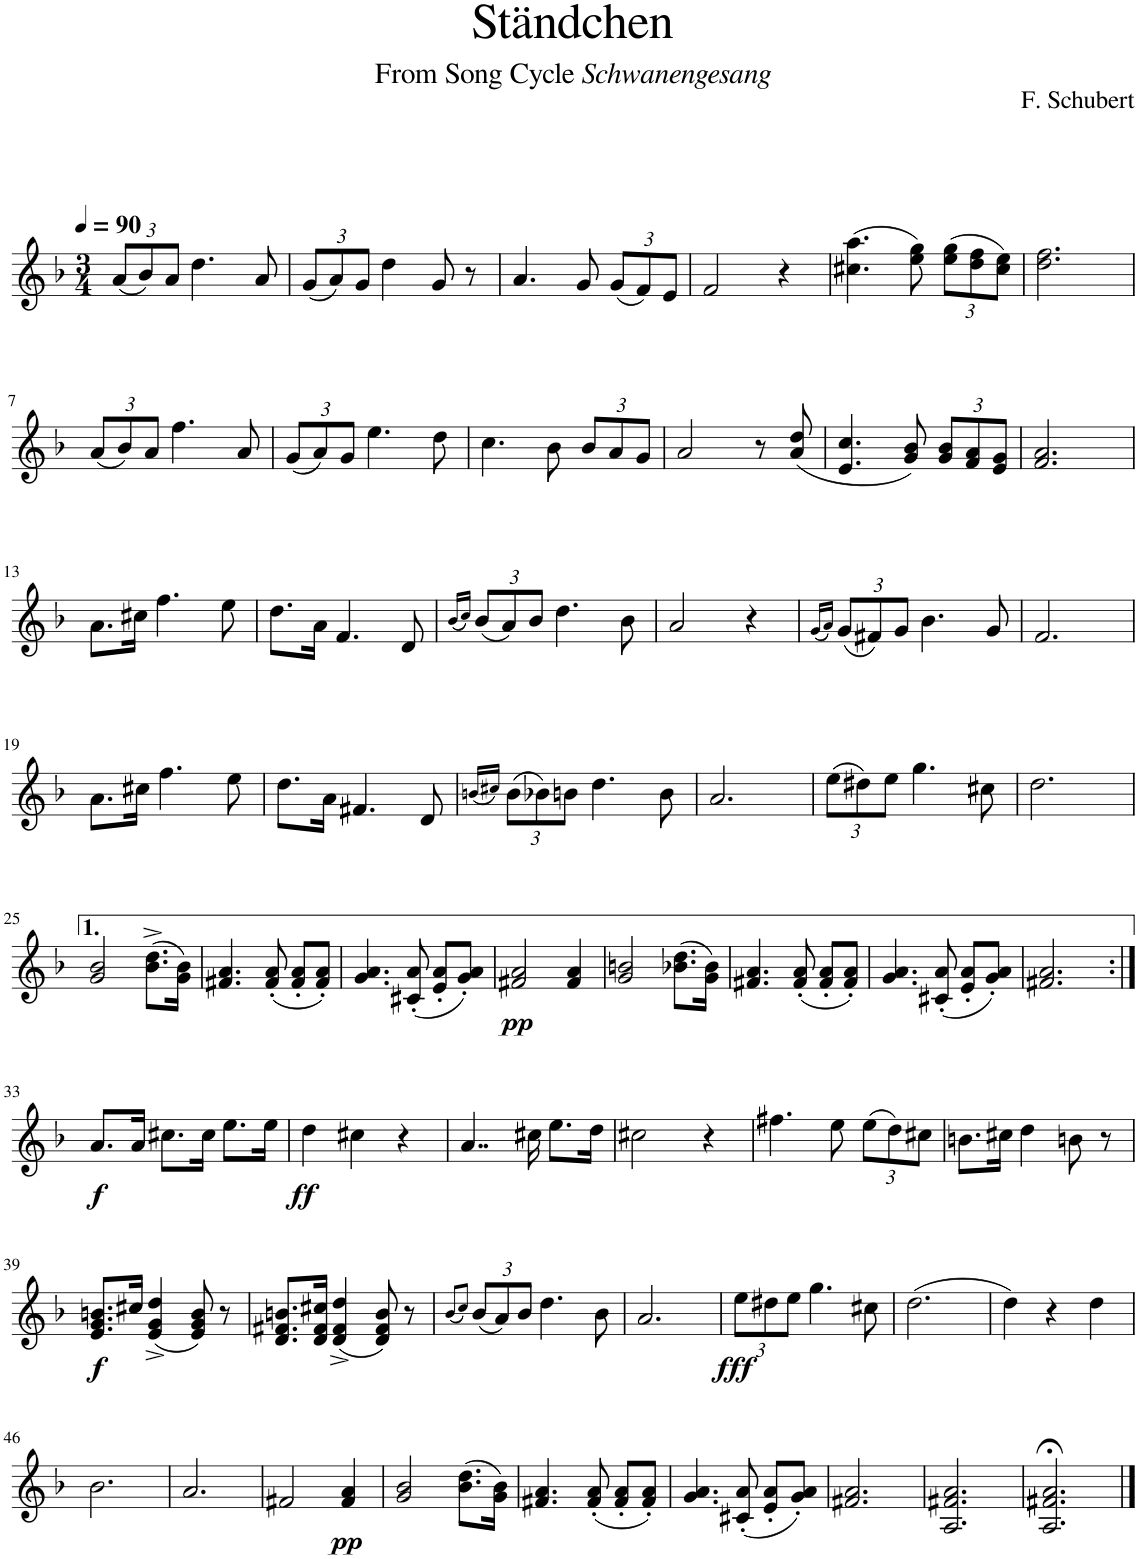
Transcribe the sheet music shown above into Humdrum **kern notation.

**kern	**dynam
*part1	*part1
*staff1	*staff1
*I"Piano	*
*I'Pno.	*
*clefG2	*
*k[b-]	*
*M3/4	*
*MM90	*
*Xbrackettup	*
=1	=1
(12a/L	.
12b-/)	.
12a/J	.
4.dd\	.
8a/	.
=2	=2
(12g/L	.
12a/)	.
12g/J	.
4dd\	.
8g/	.
8r	.
=3	=3
4.a/	.
8g/	.
(12g/L	.
12f/)	.
12e/J	.
=4	=4
2f/	.
4r	.
=5	=5
(4.cc#X\ 4.aa\	.
8ee\ 8gg\)	.
(12ee\ 12gg\L	.
12dd\ 12ff\	.
12cc#\ 12ee\J)	.
=6	=6
2.dd\ 2.ff\	.
!!LO:LB:g=z
=7	=7
(12a/L	.
12b-/)	.
12a/J	.
4.ff\	.
8a/	.
=8	=8
(12g/L	.
12a/)	.
12g/J	.
4.ee\	.
8dd\	.
=9	=9
4.cc\	.
8b-\	.
12b-/L	.
12a/	.
12g/J	.
=10	=10
2a/	.
8r	.
(8a/ 8dd/	.
=11	=11
4.e/ 4.cc/	.
8g/ 8b-/)	.
12g/ 12b-/L	.
12f/ 12a/	.
12e/ 12g/J	.
=12	=12
2.f/ 2.a/	.
!!LO:LB:g=z
=13	=13
8.a\L	.
16cc#X\Jk	.
4.ff\	.
8ee\	.
=14	=14
8.dd\L	.
16a\Jk	.
4.f/	.
8d/	.
=15	=15
(16qb-/LL	.
16qcc/JJ)	.
(12b-/L	.
12a/)	.
12b-/J	.
4.dd\	.
8b-\	.
=16	=16
2a/	.
4r	.
=17	=17
(16qg/LL	.
16qa/JJ)	.
(12g/L	.
12f#X/)	.
12g/J	.
4.b-\	.
8g/	.
=18	=18
2.f/	.
!!LO:LB:g=z
=19	=19
8.a\L	.
16cc#X\Jk	.
4.ff\	.
8ee\	.
=20	=20
8.dd\L	.
16a\Jk	.
4.f#X/	.
8d/	.
=21	=21
(16qbn/LL	.
16qcc#X/JJ)	.
(12b\L	.
12b-X\)	.
12bn\J	.
4.dd\	.
8b\	.
=22	=22
2.a/	.
=23	=23
(12ee\L	.
12dd#X\)	.
12ee\J	.
4.gg\	.
8cc#X\	.
=24	=24
2.dd\	.
!!LO:LB:g=z
=25	=25
2g/ 2b-/	.
(8.b-\^ 8.dd\^L	.
16g\ 16b-\Jk)	.
=26	=26
4.f#X/ 4.a/	.
(8f#/' 8a/'	.
8f#/' 8a/'L	.
8f#/' 8a/'J)	.
=27	=27
4.g/ 4.a/	.
(8c#X/' 8a/'	.
8e/' 8a/'L	.
8g/' 8a/'J)	.
=28	=28
!	!LO:DY:b
2f#X/ 2a/	pp
4f#/ 4a/	.
=29	=29
2g/ 2bn/	.
(8.b-X\ 8.dd\L	.
16g\ 16b-\Jk)	.
=30	=30
4.f#X/ 4.a/	.
(8f#/' 8a/'	.
8f#/' 8a/'L	.
8f#/' 8a/'J)	.
=31	=31
4.g/ 4.a/	.
(8c#X/' 8a/'	.
8e/' 8a/'L	.
8g/' 8a/'J)	.
=32	=32
2.f#X/ 2.a/	.
!!LO:LB:g=z
=33:|!	=33:|!
!	!LO:DY:b
8.a/L	f
16a/Jk	.
8.cc#X\L	.
16cc#\Jk	.
8.ee\L	.
16ee\Jk	.
=34	=34
!	!LO:DY:b
4dd\	ff
4cc#X\	.
4r	.
=35	=35
4..a/	.
16cc#X\	.
8.ee\L	.
16dd\Jk	.
=36	=36
2cc#X\	.
4r	.
=37	=37
4.ff#X\	.
8ee\	.
(12ee\L	.
12dd\)	.
12cc#X\J	.
=38	=38
8.bn\L	.
16cc#X\Jk	.
4dd\	.
8bn\	.
8r	.
!!LO:LB:g=z
=39	=39
!	!LO:DY:b
8.e/ 8.g/ 8.bn/L	f
16cc#X/Jk	.
(4e/^ 4g/^ 4dd/^	.
8e/ 8g/ 8b/)	.
8r	.
=40	=40
8.d/ 8.f#X/ 8.bn/L	.
16d/ 16f#/ 16cc#X/Jk	.
(4d/^ 4f#/^ 4dd/^	.
8d/ 8f#/ 8b/)	.
8r	.
=41	=41
(8qb-/L	.
8qcc/J)	.
(12b-/L	.
12a/)	.
12b-/J	.
4.dd\	.
8b-\	.
=42	=42
2.a/	.
=43	=43
!	!LO:DY:b
12ee\L	fff
12dd#X\	.
12ee\J	.
4.gg\	.
8cc#X\	.
=44	=44
(2.dd\	.
=45	=45
4dd\)	.
4r	.
4dd\	.
!!LO:LB:g=z
=46	=46
2.b-\	.
=47	=47
2.a/	.
=48	=48
2f#X/	.
!	!LO:DY:b
4f#/ 4a/	pp
=49	=49
2g/ 2b-/	.
(8.b-\ 8.dd\L	.
16g\ 16b-\Jk)	.
=50	=50
4.f#X/ 4.a/	.
(8f#/' 8a/'	.
8f#/' 8a/'L	.
8f#/' 8a/'J)	.
=51	=51
4.g/ 4.a/	.
(8c#X/' 8a/'	.
8e/' 8a/'L	.
8g/' 8a/'J)	.
=52	=52
2.f#X/ 2.a/	.
=53	=53
2.A/ 2.f#X/ 2.a/	.
=54	=54
2.A/;< 2.f#X/;< 2.a/;<	.
==	==
*-	*-
